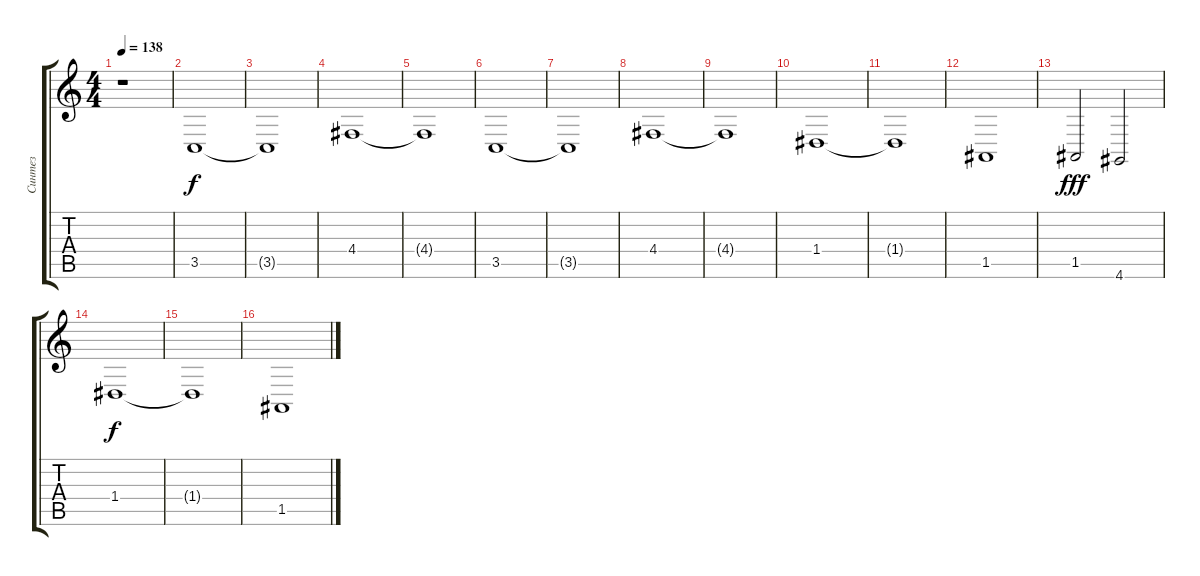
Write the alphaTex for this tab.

\track ("Синтез" "Синтез") {instrument stringensemble1}
\staff {score tabs}
\tuning (E4 B3 G3 D3 A2 E2) {hide}
\ts (4 4)
\tempo 138
\clef g2
\ks c
r.1{dy f} |
3.5.1{instrument tremolostrings} |
3.5{t}.1 |
4.4.1 |
4.4{t}.1 |
3.5.1 |
3.5{t}.1 |
4.4.1 |
4.4{t}.1 |
1.4.1 |
1.4{t}.1 |
1.5.1 |
1.5.2{dy fff} 4.6.2 |
1.4.1{dy f} |
1.4{t}.1 |
1.5.1
